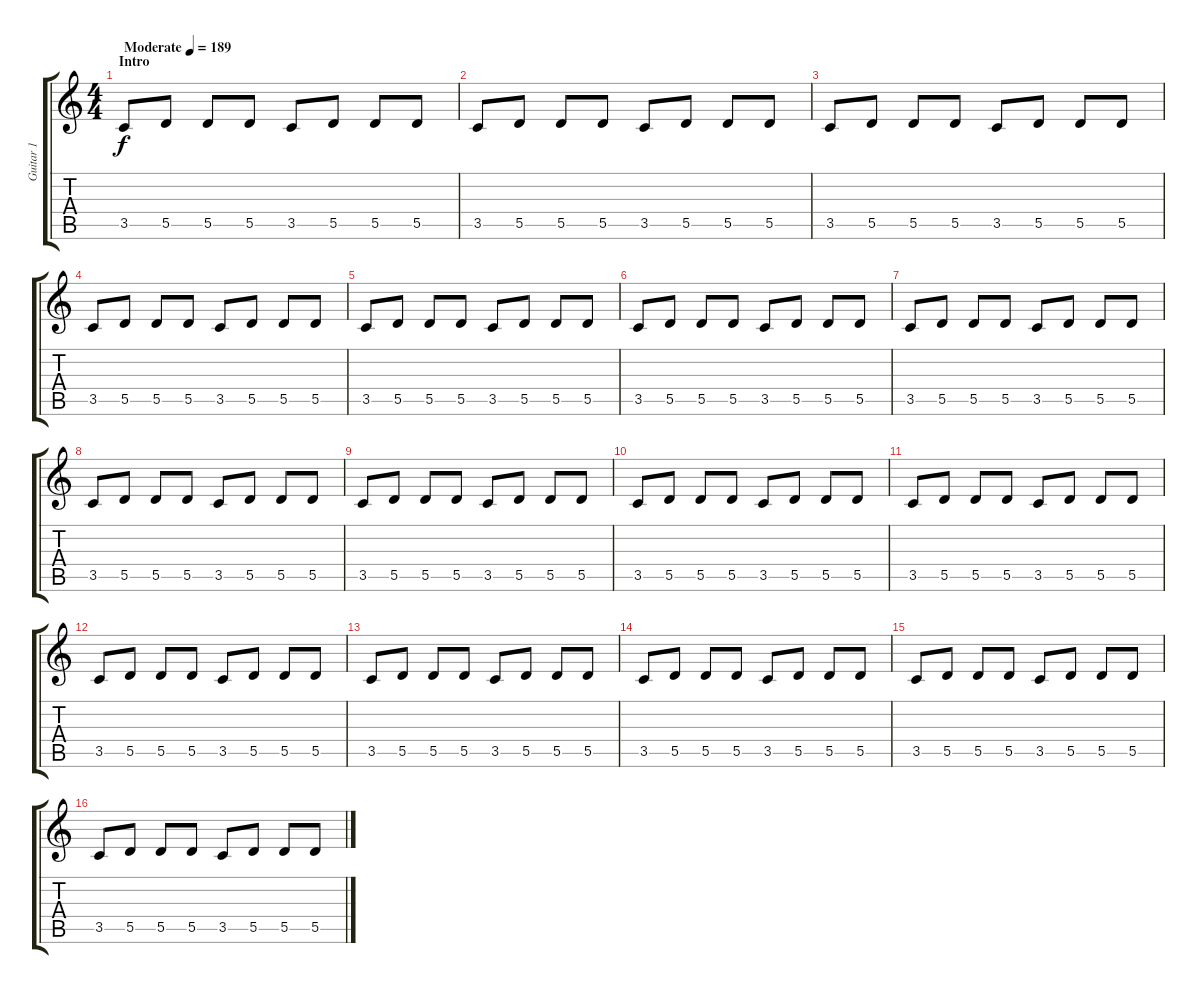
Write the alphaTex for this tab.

\track ("Guitar 1" "Guitar 1") {instrument distortionguitar}
\staff {score tabs}
\tuning (E4 B3 G3 D3 A2 D2) {hide}
\ts (4 4)
\section ("" "Intro")
\tempo (189 "Moderate")
\clef g2
\ks c
3.5.8{dy f instrument distortionguitar} 5.5.8 5.5.8 5.5.8 3.5.8 5.5.8 5.5.8 5.5.8 |
3.5.8 5.5.8 5.5.8 5.5.8 3.5.8 5.5.8 5.5.8 5.5.8 |
3.5.8 5.5.8 5.5.8 5.5.8 3.5.8 5.5.8 5.5.8 5.5.8 |
3.5.8 5.5.8 5.5.8 5.5.8 3.5.8 5.5.8 5.5.8 5.5.8 |
3.5.8 5.5.8 5.5.8 5.5.8 3.5.8 5.5.8 5.5.8 5.5.8 |
3.5.8 5.5.8 5.5.8 5.5.8 3.5.8 5.5.8 5.5.8 5.5.8 |
3.5.8 5.5.8 5.5.8 5.5.8 3.5.8 5.5.8 5.5.8 5.5.8 |
3.5.8 5.5.8 5.5.8 5.5.8 3.5.8 5.5.8 5.5.8 5.5.8 |
3.5.8 5.5.8 5.5.8 5.5.8 3.5.8 5.5.8 5.5.8 5.5.8 |
3.5.8 5.5.8 5.5.8 5.5.8 3.5.8 5.5.8 5.5.8 5.5.8 |
3.5.8 5.5.8 5.5.8 5.5.8 3.5.8 5.5.8 5.5.8 5.5.8 |
3.5.8 5.5.8 5.5.8 5.5.8 3.5.8 5.5.8 5.5.8 5.5.8 |
3.5.8 5.5.8 5.5.8 5.5.8 3.5.8 5.5.8 5.5.8 5.5.8 |
3.5.8 5.5.8 5.5.8 5.5.8 3.5.8 5.5.8 5.5.8 5.5.8 |
3.5.8 5.5.8 5.5.8 5.5.8 3.5.8 5.5.8 5.5.8 5.5.8 |
3.5.8 5.5.8 5.5.8 5.5.8 3.5.8 5.5.8 5.5.8 5.5.8
